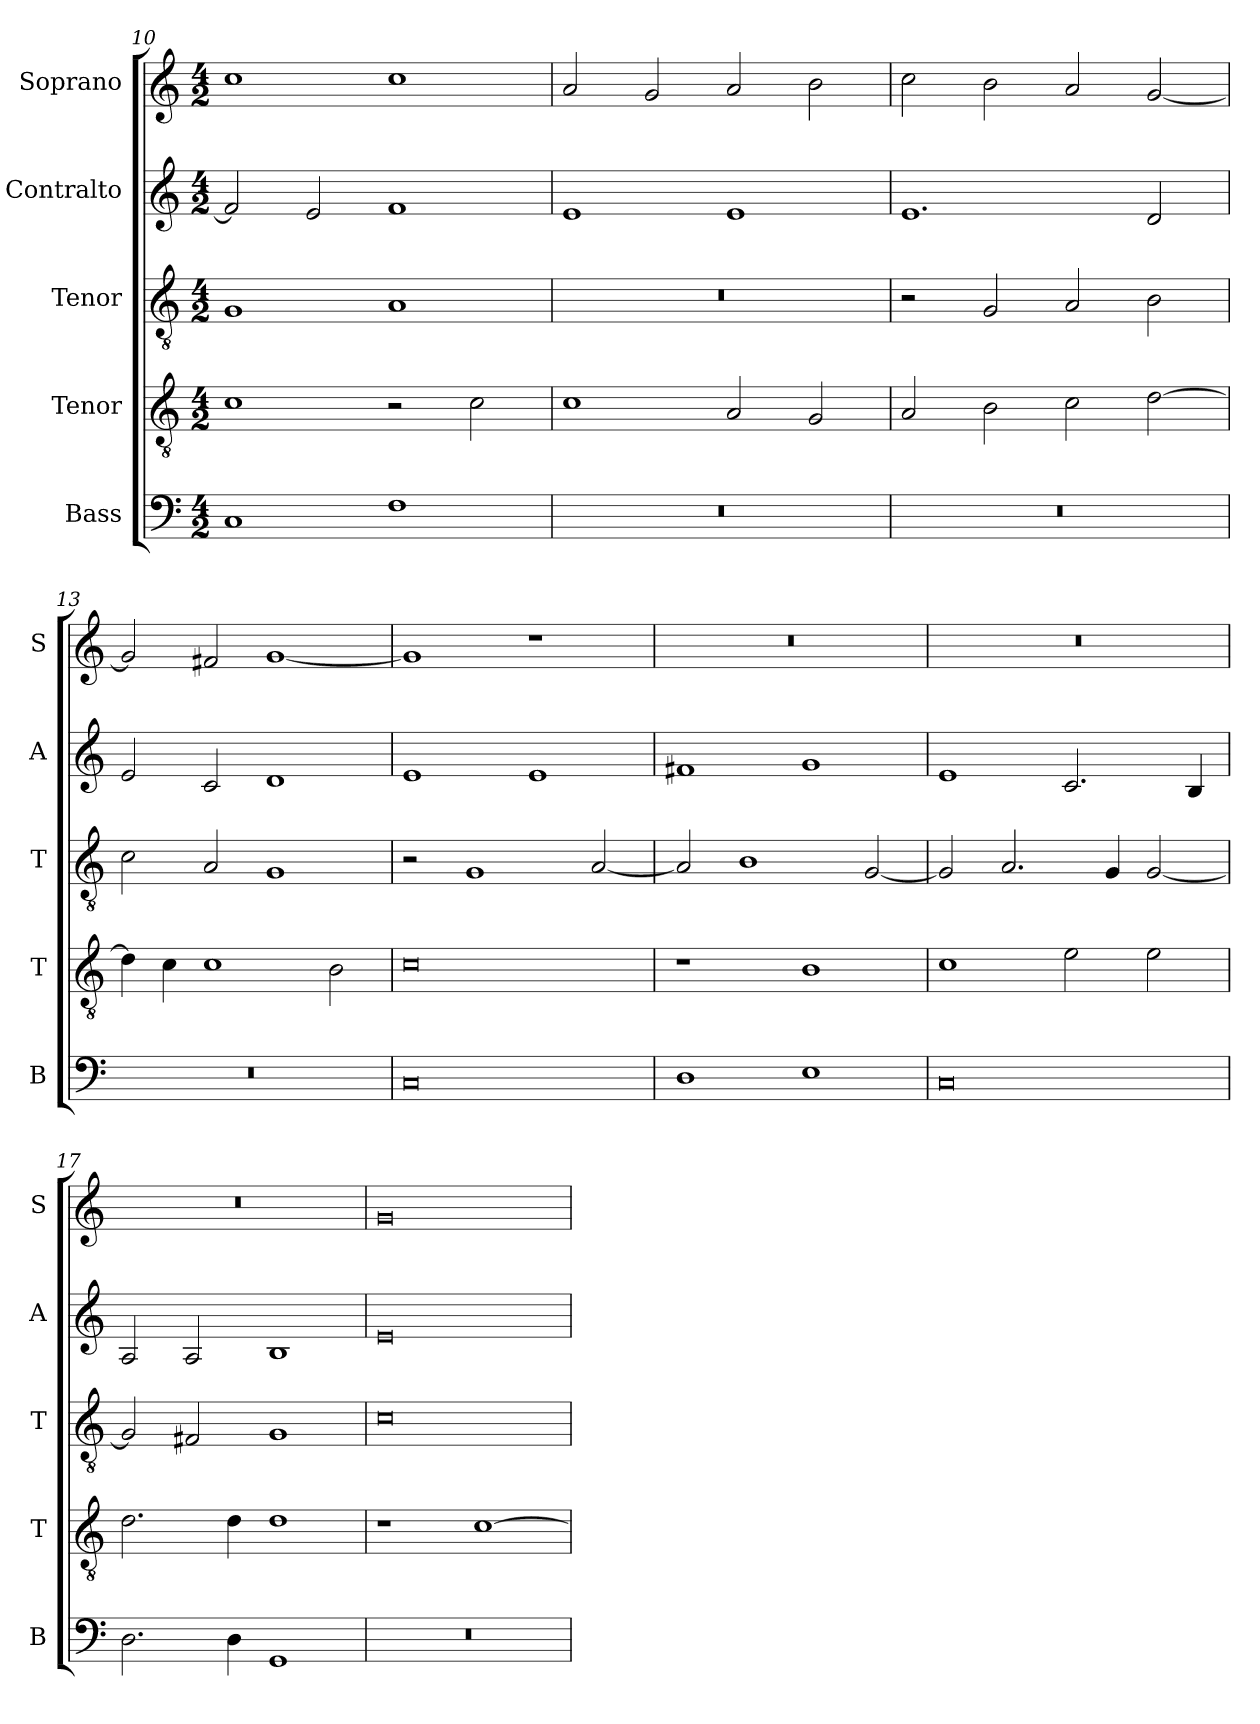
**kern	**kern	**kern	**kern	**kern
*part5	*part4	*part3	*part2	*part1
*staff5	*staff4	*staff3	*staff2	*staff1
*I"Bass	*I"Tenor	*I"Tenor	*I"Contralto	*I"Soprano
*I'B	*I'T	*I'T	*I'A	*I'S
*clefF4	*clefGv2	*clefGv2	*clefG2	*clefG2
*k[]	*k[]	*k[]	*k[]	*k[]
*M4/2	*M4/2	*M4/2	*M4/2	*M4/2
=10	=10	=10	=10	=10
1C	1c	1G	2f]	1cc
.	.	.	2e	.
1F	2r	1A	1f	1cc
.	2c	.	.	.
=11	=11	=11	=11	=11
0r	1c	0r	1e	2a
.	.	.	.	2g
.	2A	.	1e	2a
.	2G	.	.	2b
=12	=12	=12	=12	=12
0r	2A	2r	1.e	2cc
.	2B	2G	.	2b
.	2c	2A	.	2a
.	[2d	2B	2d	[2g
=13	=13	=13	=13	=13
0r	4d]	2c	2e	2g]
.	4c	.	.	.
.	1c	2A	2c	2f#X
.	.	1G	1d	[1g
.	2B	.	.	.
=14	=14	=14	=14	=14
0C	0c	2r	1e	1g]
.	.	1G	.	.
.	.	.	1e	1r
.	.	[2A	.	.
=15	=15	=15	=15	=15
1D	1r	2A]	1f#X	0r
.	.	1B	.	.
1E	1B	.	1g	.
.	.	[2G	.	.
=16	=16	=16	=16	=16
0C	1c	2G]	1e	0r
.	.	2.A	.	.
.	2e	.	2.c	.
.	.	4G	.	.
.	2e	[2G	.	.
.	.	.	4B	.
=17	=17	=17	=17	=17
2.D	2.d	2G]	2A	0r
.	.	2F#X	2A	.
4D	4d	.	.	.
1GG	1d	1G	1B	.
=18	=18	=18	=18	=18
0r	1r	0c	0e	0g
.	[1c	.	.	.
=	=	=	=	=
*-	*-	*-	*-	*-
